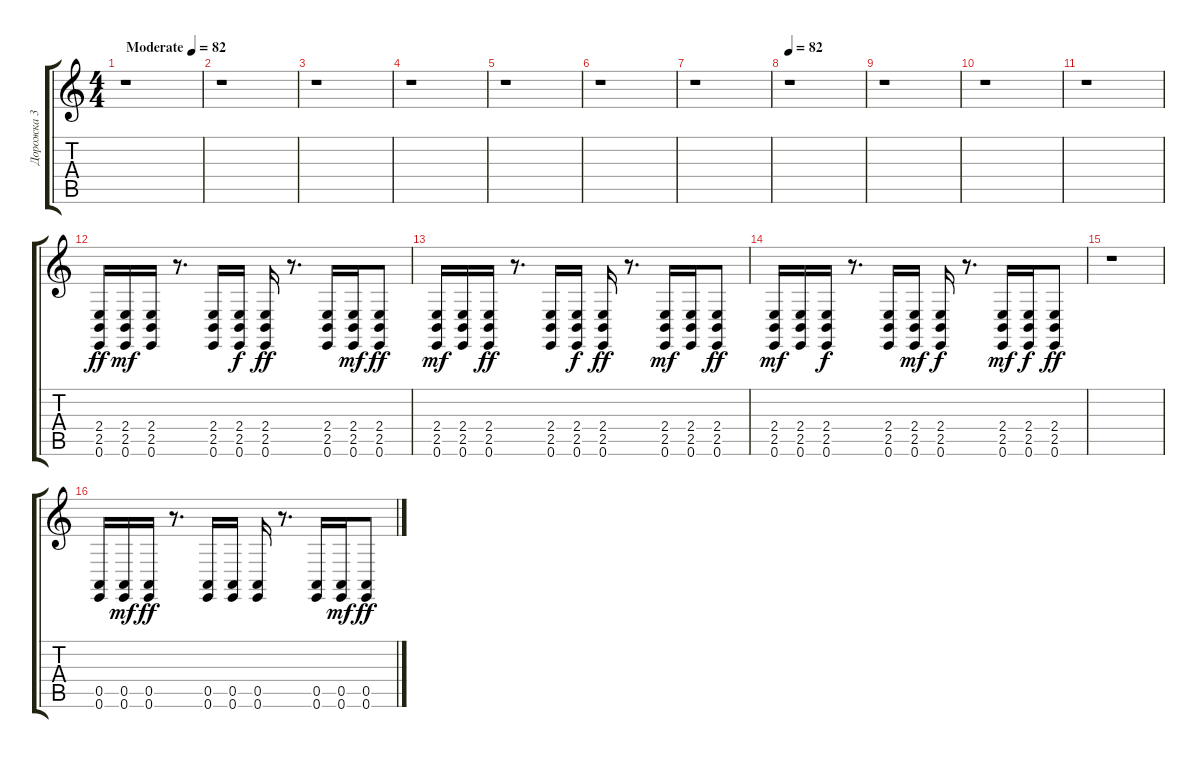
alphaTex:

\track ("Дорожка 3" "Дорожка 3") {instrument lead5charang}
\staff {score tabs}
\tuning (E4 B3 G3 D3 A2 E2) {hide}
\ts (4 4)
\tempo (82 "Moderate")
\clef g2
\ks c
r.1{dy ff instrument lead5charang} |
r.1 |
r.1 |
r.1 |
r.1 |
r.1 |
r.1 |
\tempo 82
r.1 |
r.1 |
r.1 |
r.1 |
(2.4 2.5 0.6).16 (2.4 2.5 0.6).16{dy mf} (2.4 2.5 0.6).16 r.8{d} (2.4 2.5 0.6).16 (2.4 2.5 0.6).16{dy f} (2.4 2.5 0.6).16{dy ff} r.8{d} (2.4 2.5 0.6).16 (2.4 2.5 0.6).16{dy mf} (2.4 2.5 0.6).8{dy ff} |
(2.4 2.5 0.6).16{dy mf} (2.4 2.5 0.6).16 (2.4 2.5 0.6).16{dy ff} r.8{d} (2.4 2.5 0.6).16 (2.4 2.5 0.6).16{dy f} (2.4 2.5 0.6).16{dy ff} r.8{d} (2.4 2.5 0.6).16{dy mf} (2.4 2.5 0.6).16 (2.4 2.5 0.6).8{dy ff} |
(2.4 2.5 0.6).16{dy mf} (2.4 2.5 0.6).16 (2.4 2.5 0.6).16{dy f} r.8{d} (2.4 2.5 0.6).16 (2.4 2.5 0.6).16{dy mf} (2.4 2.5 0.6).16{dy f} r.8{d} (2.4 2.5 0.6).16{dy mf} (2.4 2.5 0.6).16{dy f} (2.4 2.5 0.6).8{dy ff} |
r.1 |
(0.5 0.6).16 (0.5 0.6).16{dy mf} (0.5 0.6).16{dy ff} r.8{d} (0.5 0.6).16 (0.5 0.6).16 (0.5 0.6).16 r.8{d} (0.5 0.6).16 (0.5 0.6).16{dy mf} (0.5 0.6).8{dy ff}
